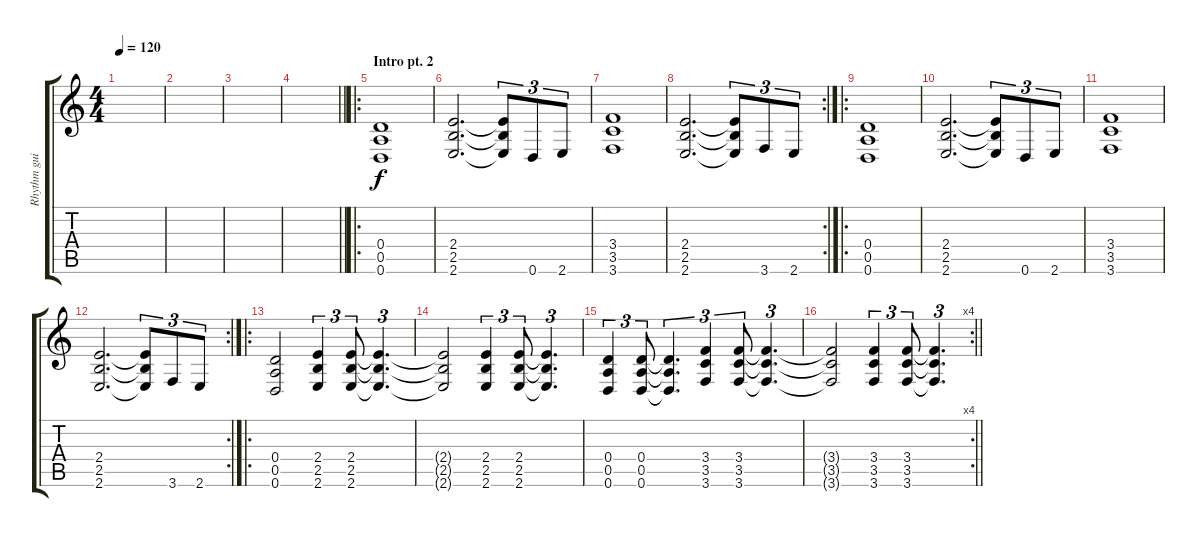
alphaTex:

\track ("Rhythm guitar" "Rhythm gui") {instrument distortionguitar}
\staff {score tabs}
\tuning (E4 B3 G3 D3 A2 D2) {hide}
\ts (4 4)
\tempo 120
\clef g2
\ks c
|
|
|
\barLineRight lightlight
|
\ro
\section ("" "Intro pt. 2")
(0.4 0.5 0.6).1 |
(2.4 2.5 2.6).2{d} (2.4{t} 2.5{t} 2.6{t}).8{tu (3 2)} 0.6.8{tu (3 2)} 2.6.8{tu (3 2)} |
(3.4 3.5 3.6).1 |
\rc 2
(2.4 2.5 2.6).2{d} (2.4{t} 2.5{t} 2.6{t}).8{tu (3 2)} 3.6.8{tu (3 2)} 2.6.8{tu (3 2)} |
\ro
(0.4 0.5 0.6).1 |
(2.4 2.5 2.6).2{d} (2.4{t} 2.5{t} 2.6{t}).8{tu (3 2)} 0.6.8{tu (3 2)} 2.6.8{tu (3 2)} |
(3.4 3.5 3.6).1 |
\rc 2
(2.4 2.5 2.6).2{d} (2.4{t} 2.5{t} 2.6{t}).8{tu (3 2)} 3.6.8{tu (3 2)} 2.6.8{tu (3 2)} |
\ro
(0.4 0.5 0.6).2 (2.4 2.5 2.6).4{tu (3 2)} (2.4 2.5 2.6).8{tu (3 2)} (2.4{t} 2.5{t} 2.6{t}).4{d tu (3 2)} |
(2.4{t} 2.5{t} 2.6{t}).2 (2.4 2.5 2.6).4{tu (3 2)} (2.4 2.5 2.6).8{tu (3 2)} (2.4{t} 2.5{t} 2.6{t}).4{d tu (3 2)} |
(0.4 0.5 0.6).4{tu (3 2)} (0.4 0.5 0.6).8{tu (3 2)} (0.4{t} 0.5{t} 0.6{t}).4{d tu (3 2)} (3.4 3.5 3.6).4{tu (3 2)} (3.4 3.5 3.6).8{tu (3 2)} (3.4{t} 3.5{t} 3.6{t}).4{d tu (3 2)} |
\rc 4
\barLineRight lightlight
(3.4{t} 3.5{t} 3.6{t}).2 (3.4 3.5 3.6).4{tu (3 2)} (3.4 3.5 3.6).8{tu (3 2)} (3.4{t} 3.5{t} 3.6{t}).4{d tu (3 2)}
